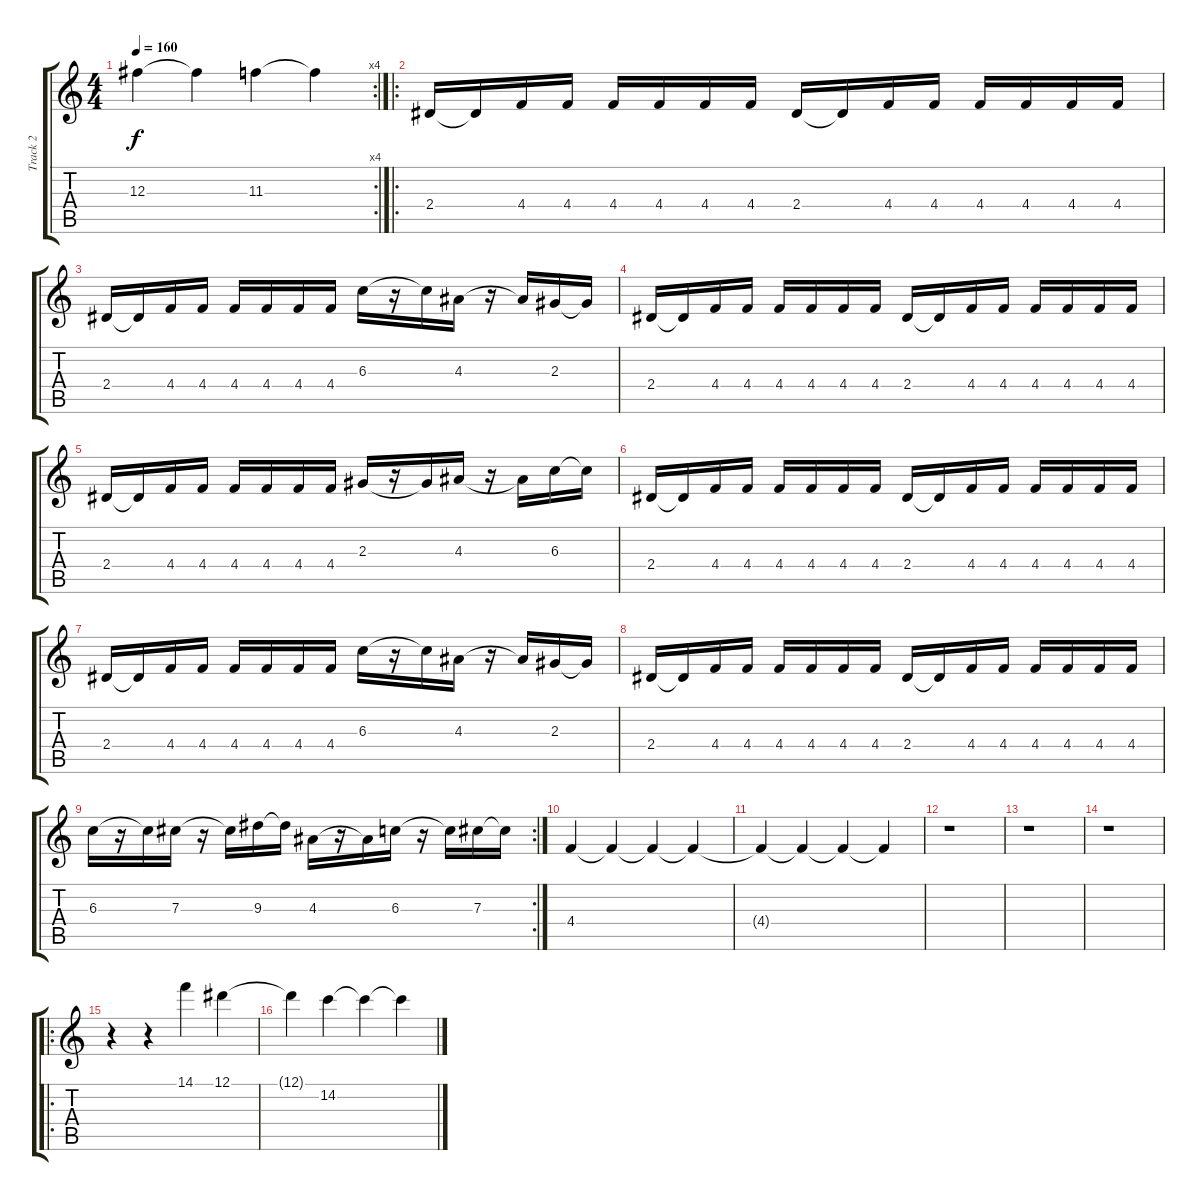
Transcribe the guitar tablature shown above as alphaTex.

\track ("Track 2" "Track 2") {instrument distortionguitar}
\staff {score tabs}
\tuning (Eb4 Bb3 Gb3 Db3 Ab2 Eb2) {hide}
\rc 4
\ts (4 4)
\tempo 160
\clef g2
\ks c
12.3{t}.4{dy f} 12.3{t}.4 11.3.4 11.3{t}.4 |
\ro
2.4.16{volume 13} 2.4{t}.16 4.4.16 4.4.16 4.4.16 4.4.16 4.4.16 4.4.16 2.4.16 2.4{t}.16 4.4.16 4.4.16 4.4.16 4.4.16 4.4.16 4.4.16 |
2.4.16 2.4{t}.16 4.4.16 4.4.16 4.4.16 4.4.16 4.4.16 4.4.16 6.3.16 r.16 6.3{t}.16 4.3.16 r.16 4.3{t}.16 2.3.16 2.3{t}.16 |
2.4.16 2.4{t}.16 4.4.16 4.4.16 4.4.16 4.4.16 4.4.16 4.4.16 2.4.16 2.4{t}.16 4.4.16 4.4.16 4.4.16 4.4.16 4.4.16 4.4.16 |
2.4.16 2.4{t}.16 4.4.16 4.4.16 4.4.16 4.4.16 4.4.16 4.4.16 2.3.16 r.16 2.3{t}.16 4.3.16 r.16 4.3{t}.16 6.3.16 6.3{t}.16 |
2.4.16 2.4{t}.16 4.4.16 4.4.16 4.4.16 4.4.16 4.4.16 4.4.16 2.4.16 2.4{t}.16 4.4.16 4.4.16 4.4.16 4.4.16 4.4.16 4.4.16 |
2.4.16 2.4{t}.16 4.4.16 4.4.16 4.4.16 4.4.16 4.4.16 4.4.16 6.3.16 r.16 6.3{t}.16 4.3.16 r.16 4.3{t}.16 2.3.16 2.3{t}.16 |
2.4.16 2.4{t}.16 4.4.16 4.4.16 4.4.16 4.4.16 4.4.16 4.4.16 2.4.16 2.4{t}.16 4.4.16 4.4.16 4.4.16 4.4.16 4.4.16 4.4.16 |
\rc 2
6.3.16 r.16 6.3{t}.16 7.3.16 r.16 7.3{t}.16 9.3.16 9.3{t}.16 4.3.16 r.16 4.3{t}.16 6.3.16 r.16 6.3{t}.16 7.3.16 7.3{t}.16 |
4.4.4{volume 13} 4.4{t}.4 4.4{t}.4{volume 10} 4.4{t}.4 |
4.4{t}.4{volume 7} 4.4{t}.4 4.4{t}.4{volume 4} 4.4{t}.4 |
r.1 |
r.1 |
r.1 |
\ro
r.4{volume 9} r.4 14.1.4 12.1.4 |
12.1{t}.4 14.2.4 14.2{t}.4 14.2{t}.4
